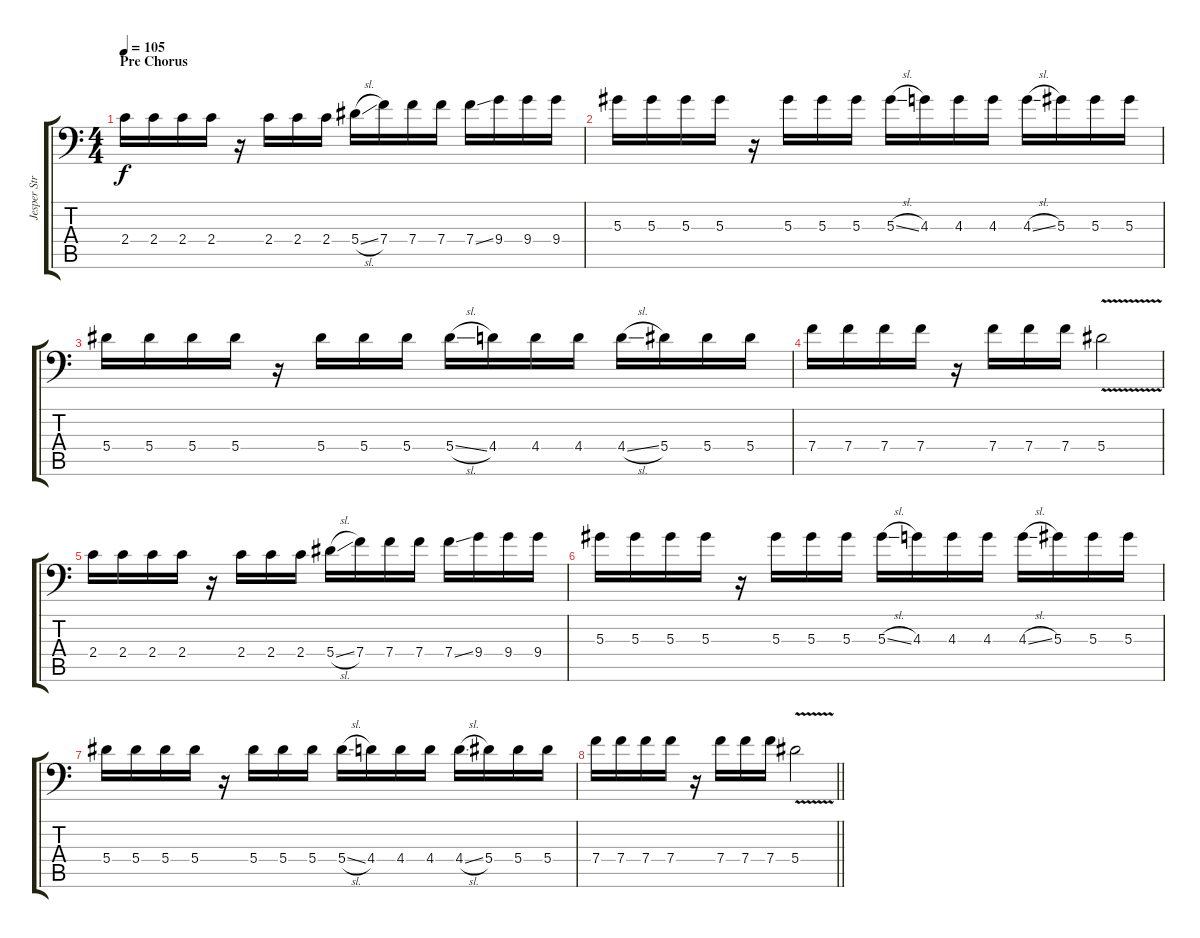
\track ("Jesper Strömblad" "Jesper Str") {instrument distortionguitar}
\staff {score tabs}
\tuning (C4 G3 Eb3 Bb2 F2 Bb1) {hide}
\ts (4 4)
\section ("" "Pre Chorus")
\tempo 105
\clef f4
\ks c
2.4.16{dy f} 2.4.16 2.4.16 2.4.16 r.16 2.4.16 2.4.16 2.4.16 5.4{sl}.16 7.4.16 7.4.16 7.4.16 7.4{ss}.16 9.4.16 9.4.16 9.4.16 |
5.3.16 5.3.16 5.3.16 5.3.16 r.16 5.3.16 5.3.16 5.3.16 5.3{sl}.16 4.3.16 4.3.16 4.3.16 4.3{sl}.16 5.3.16 5.3.16 5.3.16 |
5.4.16 5.4.16 5.4.16 5.4.16 r.16 5.4.16 5.4.16 5.4.16 5.4{sl}.16 4.4.16 4.4.16 4.4.16 4.4{sl}.16 5.4.16 5.4.16 5.4.16 |
7.4.16 7.4.16 7.4.16 7.4.16 r.16 7.4.16 7.4.16 7.4.16 5.4{v}.2 |
2.4.16 2.4.16 2.4.16 2.4.16 r.16 2.4.16 2.4.16 2.4.16 5.4{sl}.16 7.4.16 7.4.16 7.4.16 7.4{ss}.16 9.4.16 9.4.16 9.4.16 |
5.3.16 5.3.16 5.3.16 5.3.16 r.16 5.3.16 5.3.16 5.3.16 5.3{sl}.16 4.3.16 4.3.16 4.3.16 4.3{sl}.16 5.3.16 5.3.16 5.3.16 |
5.4.16 5.4.16 5.4.16 5.4.16 r.16 5.4.16 5.4.16 5.4.16 5.4{sl}.16 4.4.16 4.4.16 4.4.16 4.4{sl}.16 5.4.16 5.4.16 5.4.16 |
\barLineRight lightlight
7.4.16 7.4.16 7.4.16 7.4.16 r.16 7.4.16 7.4.16 7.4.16 5.4{v}.2
